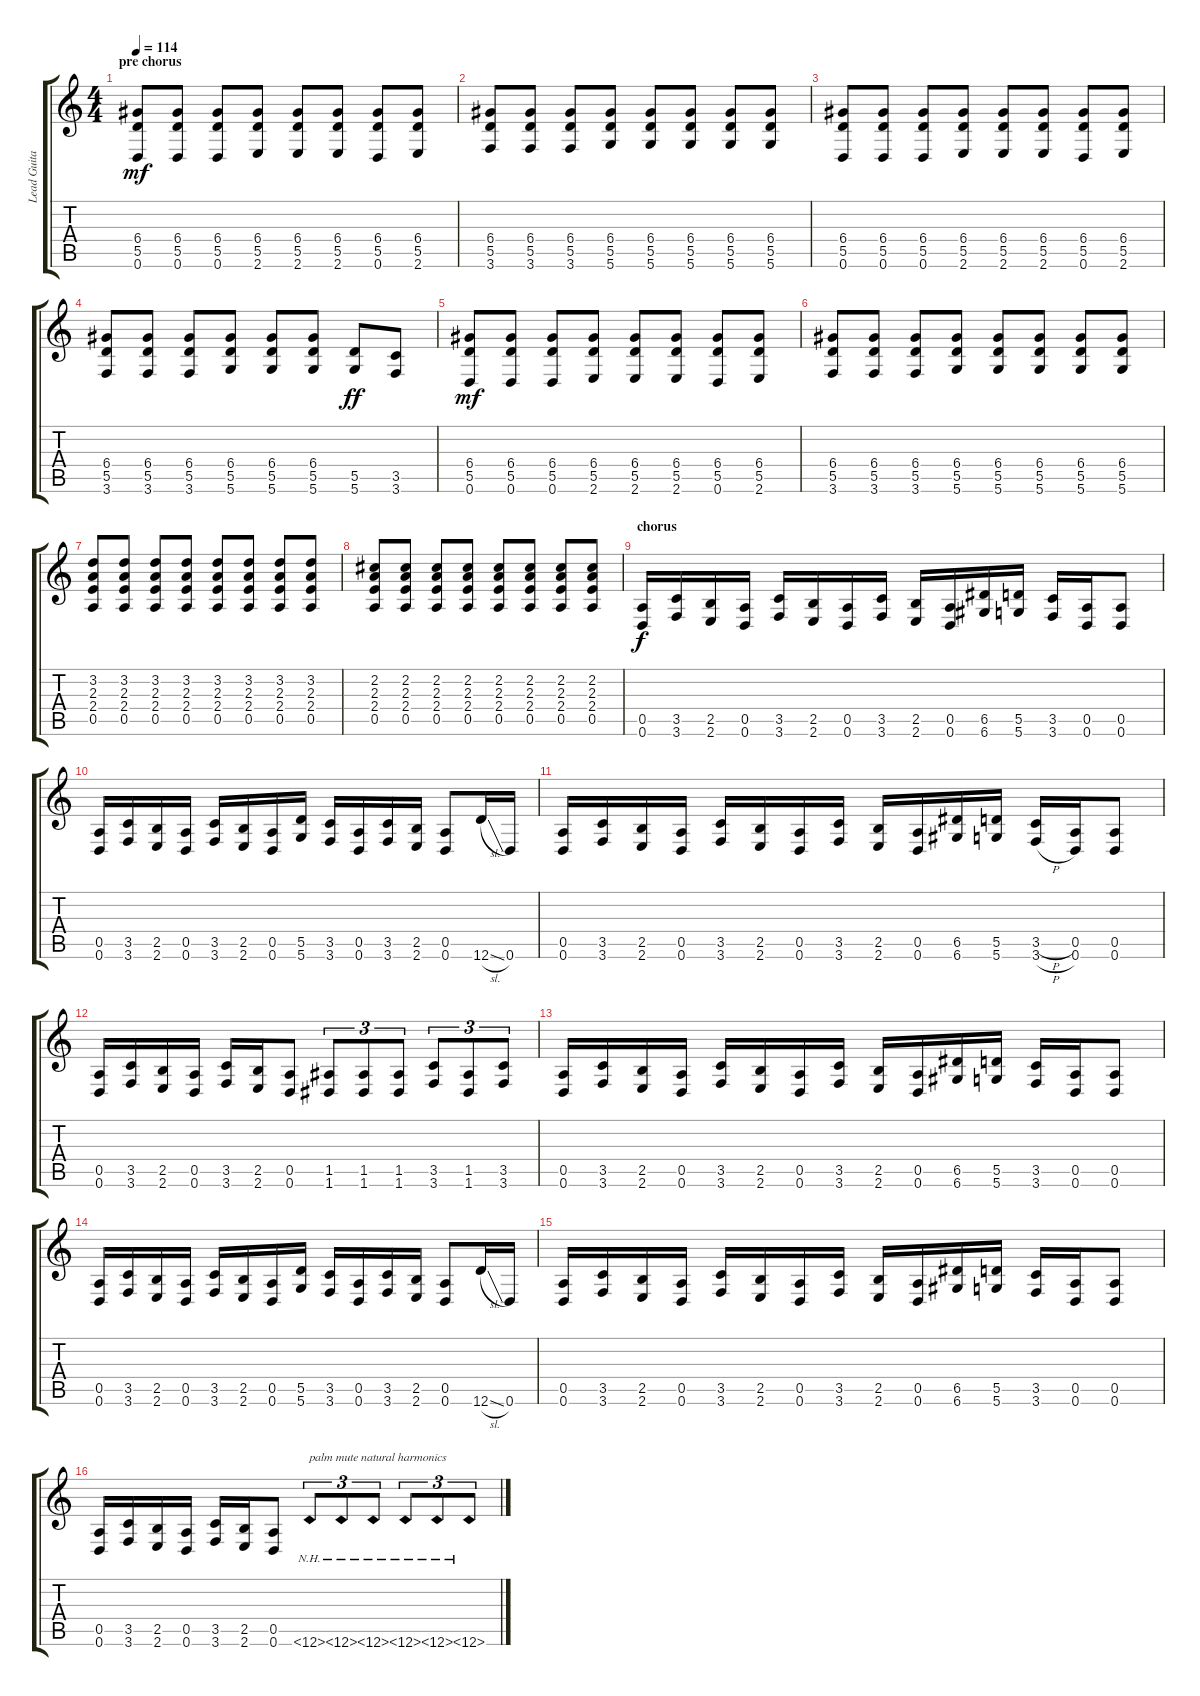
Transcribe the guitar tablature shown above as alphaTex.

\track ("Lead Guitar" "Lead Guita") {instrument electricguitarclean}
\staff {score tabs}
\tuning (E4 B3 G3 D3 A2 D2) {hide}
\ts (4 4)
\section ("" "pre chorus")
\tempo 114
\clef g2
\ks c
(6.4 5.5 0.6).8{dy mf volume 16 instrument distortionguitar} (6.4 5.5 0.6).8 (6.4 5.5 0.6).8 (6.4 5.5 2.6).8 (6.4 5.5 2.6).8 (6.4 5.5 2.6).8 (6.4 5.5 0.6).8 (6.4 5.5 2.6).8 |
(6.4 5.5 3.6).8 (6.4 5.5 3.6).8 (6.4 5.5 3.6).8 (6.4 5.5 5.6).8 (6.4 5.5 5.6).8 (6.4 5.5 5.6).8 (6.4 5.5 5.6).8 (6.4 5.5 5.6).8 |
(6.4 5.5 0.6).8 (6.4 5.5 0.6).8 (6.4 5.5 0.6).8 (6.4 5.5 2.6).8 (6.4 5.5 2.6).8 (6.4 5.5 2.6).8 (6.4 5.5 0.6).8 (6.4 5.5 2.6).8 |
(6.4 5.5 3.6).8 (6.4 5.5 3.6).8 (6.4 5.5 3.6).8 (6.4 5.5 5.6).8 (6.4 5.5 5.6).8 (6.4 5.5 5.6).8 (5.5 5.6).8{dy ff} (3.5 3.6).8 |
(6.4 5.5 0.6).8{dy mf} (6.4 5.5 0.6).8 (6.4 5.5 0.6).8 (6.4 5.5 2.6).8 (6.4 5.5 2.6).8 (6.4 5.5 2.6).8 (6.4 5.5 0.6).8 (6.4 5.5 2.6).8 |
(6.4 5.5 3.6).8 (6.4 5.5 3.6).8 (6.4 5.5 3.6).8 (6.4 5.5 5.6).8 (6.4 5.5 5.6).8 (6.4 5.5 5.6).8 (6.4 5.5 5.6).8 (6.4 5.5 5.6).8 |
(3.2 2.3 2.4 0.5).8 (3.2 2.3 2.4 0.5).8 (3.2 2.3 2.4 0.5).8 (3.2 2.3 2.4 0.5).8 (3.2 2.3 2.4 0.5).8 (3.2 2.3 2.4 0.5).8 (3.2 2.3 2.4 0.5).8 (3.2 2.3 2.4 0.5).8 |
(2.2 2.3 2.4 0.5).8 (2.2 2.3 2.4 0.5).8 (2.2 2.3 2.4 0.5).8 (2.2 2.3 2.4 0.5).8 (2.2 2.3 2.4 0.5).8 (2.2 2.3 2.4 0.5).8 (2.2 2.3 2.4 0.5).8 (2.2 2.3 2.4 0.5).8 |
\section ("" "chorus")
(0.5 0.6).16{dy f} (3.5 3.6).16 (2.5 2.6).16 (0.5 0.6).16 (3.5 3.6).16 (2.5 2.6).16 (0.5 0.6).16 (3.5 3.6).16 (2.5 2.6).16 (0.5 0.6).16 (6.5 6.6).16 (5.5 5.6).16 (3.5 3.6).16 (0.5 0.6).16 (0.5 0.6).8 |
(0.5 0.6).16 (3.5 3.6).16 (2.5 2.6).16 (0.5 0.6).16 (3.5 3.6).16 (2.5 2.6).16 (0.5 0.6).16 (5.5 5.6).16 (3.5 3.6).16 (0.5 0.6).16 (3.5 3.6).16 (2.5 2.6).16 (0.5 0.6).8 12.6{sl}.16 0.6.16 |
(0.5 0.6).16 (3.5 3.6).16 (2.5 2.6).16 (0.5 0.6).16 (3.5 3.6).16 (2.5 2.6).16 (0.5 0.6).16 (3.5 3.6).16 (2.5 2.6).16 (0.5 0.6).16 (6.5 6.6).16 (5.5 5.6).16 (3.5{h} 3.6{h}).16 (0.5 0.6).16 (0.5 0.6).8 |
(0.5 0.6).16 (3.5 3.6).16 (2.5 2.6).16 (0.5 0.6).16 (3.5 3.6).16 (2.5 2.6).16 (0.5 0.6).8 (1.5 1.6).8{tu (3 2)} (1.5 1.6).8{tu (3 2)} (1.5 1.6).8{tu (3 2)} (3.5 3.6).8{tu (3 2)} (1.5 1.6).8{tu (3 2)} (3.5 3.6).8{tu (3 2)} |
(0.5 0.6).16 (3.5 3.6).16 (2.5 2.6).16 (0.5 0.6).16 (3.5 3.6).16 (2.5 2.6).16 (0.5 0.6).16 (3.5 3.6).16 (2.5 2.6).16 (0.5 0.6).16 (6.5 6.6).16 (5.5 5.6).16 (3.5 3.6).16 (0.5 0.6).16 (0.5 0.6).8 |
(0.5 0.6).16 (3.5 3.6).16 (2.5 2.6).16 (0.5 0.6).16 (3.5 3.6).16 (2.5 2.6).16 (0.5 0.6).16 (5.5 5.6).16 (3.5 3.6).16 (0.5 0.6).16 (3.5 3.6).16 (2.5 2.6).16 (0.5 0.6).8 12.6{sl}.16 0.6.16 |
(0.5 0.6).16 (3.5 3.6).16 (2.5 2.6).16 (0.5 0.6).16 (3.5 3.6).16 (2.5 2.6).16 (0.5 0.6).16 (3.5 3.6).16 (2.5 2.6).16 (0.5 0.6).16 (6.5 6.6).16 (5.5 5.6).16 (3.5 3.6).16 (0.5 0.6).16 (0.5 0.6).8 |
(0.5 0.6).16 (3.5 3.6).16 (2.5 2.6).16 (0.5 0.6).16 (3.5 3.6).16 (2.5 2.6).16 (0.5 0.6).8 1.6{nh}.8{tu (3 2) txt "palm mute natural harmonics"} 1.6{nh}.8{tu (3 2)} 1.6{nh}.8{tu (3 2)} 1.6{nh}.8{tu (3 2)} 1.6{nh}.8{tu (3 2)} 1.6{nh}.8{tu (3 2)}
